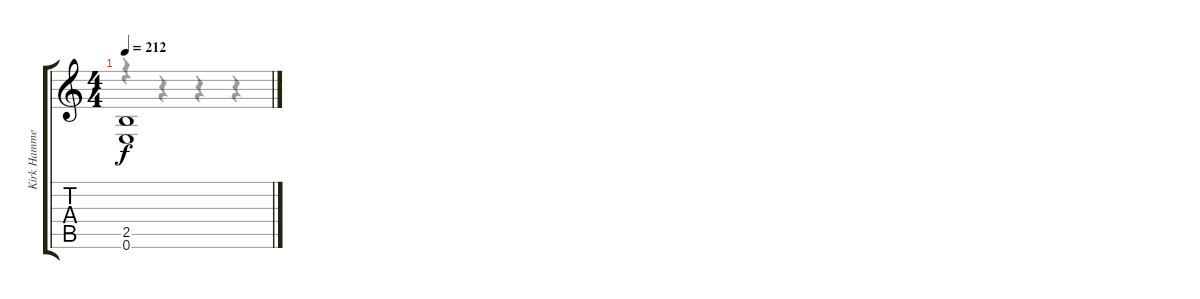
\track ("Kirk Hammett" "Kirk Hamme") {instrument distortionguitar}
\staff {score tabs}
\tuning (E4 B3 G3 D3 A2 E2) {hide}
\voice
\ts (4 4)
\tempo 212
\clef g2
\ks c
(2.5{t} 0.6{t}).1{dy f}
\voice
\clef g2
\ottava regular
\simile none
\ks c
r.4{dy f} r.4 r.4 r.4
